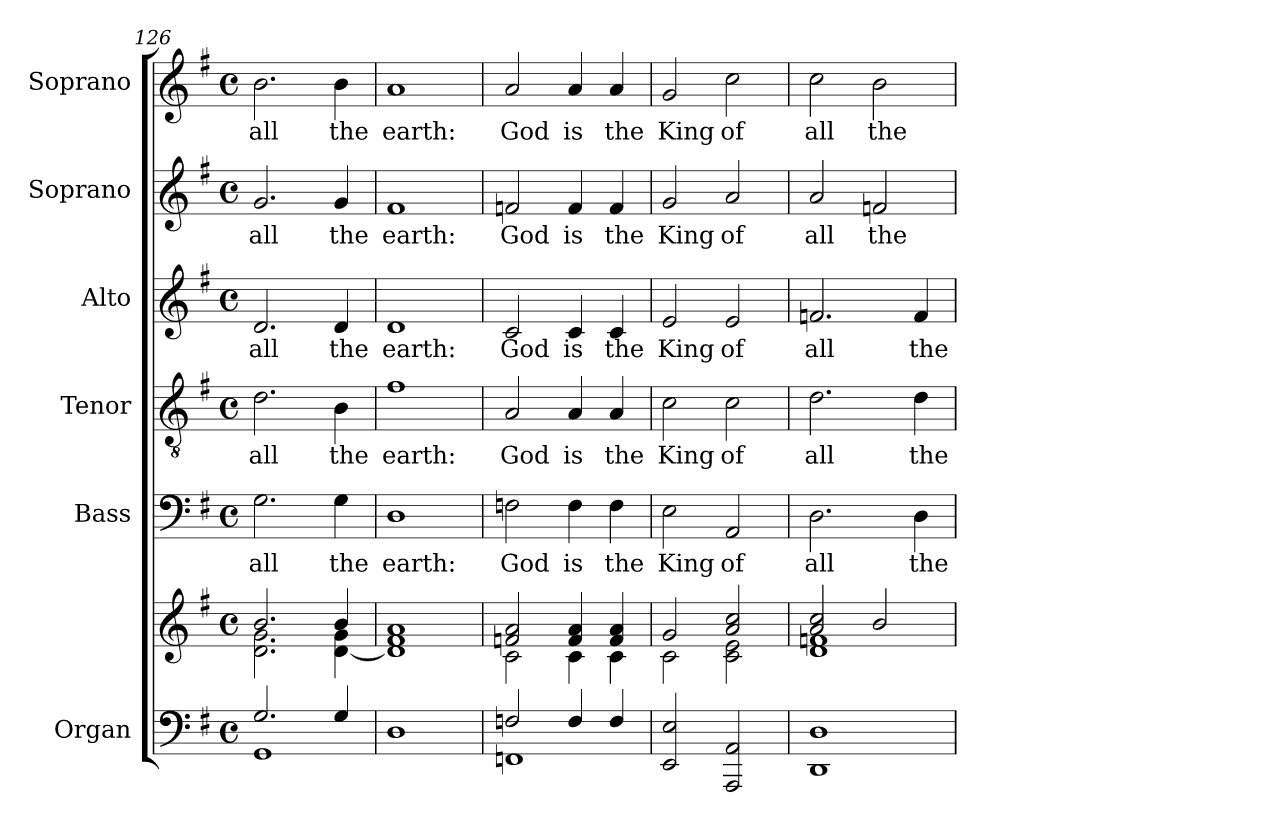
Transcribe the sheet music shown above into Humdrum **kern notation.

**kern	**kern	**kern	**text	**kern	**text	**kern	**text	**kern	**text	**kern	**text
*part6	*part6	*part5	*part5	*part4	*part4	*part3	*part3	*part2	*part2	*part1	*part1
*staff7	*staff6	*staff5	*staff5	*staff4	*staff4	*staff3	*staff3	*staff2	*staff2	*staff1	*staff1
*I"Organ	*	*I"Bass	*	*I"Tenor	*	*I"Alto	*	*I"Soprano	*	*I"Soprano	*
*I'Org.	*	*I'B.	*	*I'T.	*	*I'A.	*	*I'S.	*	*I'S.	*
*clefF4	*clefG2	*clefF4	*	*clefGv2	*	*clefG2	*	*clefG2	*	*clefG2	*
*	*	*	*	*ITrd7c12	*	*	*	*	*	*	*
*k[f#]	*k[f#]	*k[f#]	*	*k[f#]	*	*k[f#]	*	*k[f#]	*	*k[f#]	*
*G:	*G:	*G:	*	*G:	*	*G:	*	*G:	*	*G:	*
*M4/4	*M4/4	*M4/4	*	*M4/4	*	*M4/4	*	*M4/4	*	*M4/4	*
*met(c)	*met(c)	*met(c)	*	*met(c)	*	*met(c)	*	*met(c)	*	*met(c)	*
=126	=126	=126	=126	=126	=126	=126	=126	=126	=126	=126	=126
*^	*^	*	*	*	*	*	*	*	*	*	*
!	!	!	!	!	!LO:LY:b:color=#000000	!	!	!	!	!	!	!	!
!	!	!	!	!	!	!	!LO:LY:b:color=#000000	!	!	!	!	!	!
!	!	!	!	!	!	!	!	!	!LO:LY:b:color=#000000	!	!	!	!
!	!	!	!	!	!	!	!	!	!	!	!LO:LY:b:color=#000000	!	!
!	!	!	!	!	!	!	!	!	!	!	!	!	!LO:LY:b:color=#000000
2.Gi/	1GGi	2.bi/	2.di\ 2.gi	2.Gi\	all	2.Di\	all	2.di/	all	2.gi/	all	2.bi\	all
!	!	!	!	!	!LO:LY:b:color=#000000	!	!	!	!	!	!	!	!
!	!	!	!	!	!	!	!LO:LY:b:color=#000000	!	!	!	!	!	!
!	!	!	!	!	!	!	!	!	!LO:LY:b:color=#000000	!	!	!	!
!	!	!	!	!	!	!	!	!	!	!	!LO:LY:b:color=#000000	!	!
!	!	!	!	!	!	!	!	!	!	!	!	!	!LO:LY:b:color=#000000
4Gi/	.	4bi/	[<4di\ 4gi	4Gi\	the	4BBi\	the	4di/	the	4gi/	the	4bi\	the
*v	*v	*	*	*	*	*	*	*	*	*	*	*	*
*	*v	*v	*	*	*	*	*	*	*	*	*	*
=127	=127	=127	=127	=127	=127	=127	=127	=127	=127	=127	=127
*	*^	*	*	*	*	*	*	*	*	*	*
!	!	!	!	!LO:LY:b:color=#000000	!	!	!	!	!	!	!	!
*	*v	*v	*	*	*	*	*	*	*	*	*	*
*	*^	*	*	*	*	*	*	*	*	*	*
!	!	!	!	!	!	!LO:LY:b:color=#000000	!	!	!	!	!	!
*	*v	*v	*	*	*	*	*	*	*	*	*	*
*	*^	*	*	*	*	*	*	*	*	*	*
!	!	!	!	!	!	!	!	!LO:LY:b:color=#000000	!	!	!	!
*	*v	*v	*	*	*	*	*	*	*	*	*	*
*	*^	*	*	*	*	*	*	*	*	*	*
!	!	!	!	!	!	!	!	!	!	!LO:LY:b:color=#000000	!	!
*	*v	*v	*	*	*	*	*	*	*	*	*	*
*	*^	*	*	*	*	*	*	*	*	*	*
!	!	!	!	!	!	!	!	!	!	!	!	!LO:LY:b:color=#000000
*	*v	*v	*	*	*	*	*	*	*	*	*	*
1Di	1di] 1f#i 1ai	1Di	earth:	1F#i	earth:	1di	earth:	1f#i	earth:	1ai	earth:
=128	=128	=128	=128	=128	=128	=128	=128	=128	=128	=128	=128
*^	*^	*	*	*	*	*	*	*	*	*	*
!	!	!	!	!	!LO:LY:b:color=#000000	!	!	!	!	!	!	!	!
!	!	!	!	!	!	!	!LO:LY:b:color=#000000	!	!	!	!	!	!
!	!	!	!	!	!	!	!	!	!LO:LY:b:color=#000000	!	!	!	!
!	!	!	!	!	!	!	!	!	!	!	!LO:LY:b:color=#000000	!	!
!	!	!	!	!	!	!	!	!	!	!	!	!	!LO:LY:b:color=#000000
2Fni/	1FFni	2fni/ 2ai	2ci\	2Fni\	God	2AAi/	God	2ci/	God	2fni/	God	2ai/	God
!	!	!	!	!	!LO:LY:b:color=#000000	!	!	!	!	!	!	!	!
!	!	!	!	!	!	!	!LO:LY:b:color=#000000	!	!	!	!	!	!
!	!	!	!	!	!	!	!	!	!LO:LY:b:color=#000000	!	!	!	!
!	!	!	!	!	!	!	!	!	!	!	!LO:LY:b:color=#000000	!	!
!	!	!	!	!	!	!	!	!	!	!	!	!	!LO:LY:b:color=#000000
4Fi/	.	4fi/ 4ai	4ci\	4Fi\	is	4AAi/	is	4ci/	is	4fi/	is	4ai/	is
!	!	!	!	!	!LO:LY:b:color=#000000	!	!	!	!	!	!	!	!
!	!	!	!	!	!	!	!LO:LY:b:color=#000000	!	!	!	!	!	!
!	!	!	!	!	!	!	!	!	!LO:LY:b:color=#000000	!	!	!	!
!	!	!	!	!	!	!	!	!	!	!	!LO:LY:b:color=#000000	!	!
!	!	!	!	!	!	!	!	!	!	!	!	!	!LO:LY:b:color=#000000
4Fi/	.	4fi/ 4ai	4ci\	4Fi\	the	4AAi/	the	4ci/	the	4fi/	the	4ai/	the
*v	*v	*	*	*	*	*	*	*	*	*	*	*	*
=129	=129	=129	=129	=129	=129	=129	=129	=129	=129	=129	=129	=129
!	!	!	!	!LO:LY:b:color=#000000	!	!	!	!	!	!	!	!
!	!	!	!	!	!	!LO:LY:b:color=#000000	!	!	!	!	!	!
!	!	!	!	!	!	!	!	!LO:LY:b:color=#000000	!	!	!	!
!	!	!	!	!	!	!	!	!	!	!LO:LY:b:color=#000000	!	!
!	!	!	!	!	!	!	!	!	!	!	!	!LO:LY:b:color=#000000
2EEi/ 2Ei	2gi/	2ci\	2Ei\	King	2Ci\	King	2ei/	King	2gi/	King	2gi/	King
!	!	!	!	!LO:LY:b:color=#000000	!	!	!	!	!	!	!	!
!	!	!	!	!	!	!LO:LY:b:color=#000000	!	!	!	!	!	!
!	!	!	!	!	!	!	!	!LO:LY:b:color=#000000	!	!	!	!
!	!	!	!	!	!	!	!	!	!	!LO:LY:b:color=#000000	!	!
!	!	!	!	!	!	!	!	!	!	!	!	!LO:LY:b:color=#000000
2AAAi/ 2AAi	2ai/ 2cci	2ci\ 2ei	2AAi/	of	2Ci\	of	2ei/	of	2ai/	of	2cci\	of
=130	=130	=130	=130	=130	=130	=130	=130	=130	=130	=130	=130	=130
!	!	!	!	!LO:LY:b:color=#000000	!	!	!	!	!	!	!	!
!	!	!	!	!	!	!LO:LY:b:color=#000000	!	!	!	!	!	!
!	!	!	!	!	!	!	!	!LO:LY:b:color=#000000	!	!	!	!
!	!	!	!	!	!	!	!	!	!	!LO:LY:b:color=#000000	!	!
!	!	!	!	!	!	!	!	!	!	!	!	!LO:LY:b:color=#000000
1DDi 1Di	2ai/ 2cci	1di 1fni	2.Di\	all	2.Di\	all	2.fni/	all	2ai/	all	2cci\	all
!	!	!	!	!	!	!	!	!	!	!LO:LY:b:color=#000000	!	!
!	!	!	!	!	!	!	!	!	!	!	!	!LO:LY:b:color=#000000
.	2bi/	.	.	.	.	.	.	.	2fni/	the	2bi\	the
!	!	!	!	!LO:LY:b:color=#000000	!	!	!	!	!	!	!	!
!	!	!	!	!	!	!LO:LY:b:color=#000000	!	!	!	!	!	!
!	!	!	!	!	!	!	!	!LO:LY:b:color=#000000	!	!	!	!
.	.	.	4Di\	the	4Di\	the	4fi/	the	.	.	.	.
*	*v	*v	*	*	*	*	*	*	*	*	*	*
=	=	=	=	=	=	=	=	=	=	=	=
*-	*-	*-	*-	*-	*-	*-	*-	*-	*-	*-	*-
